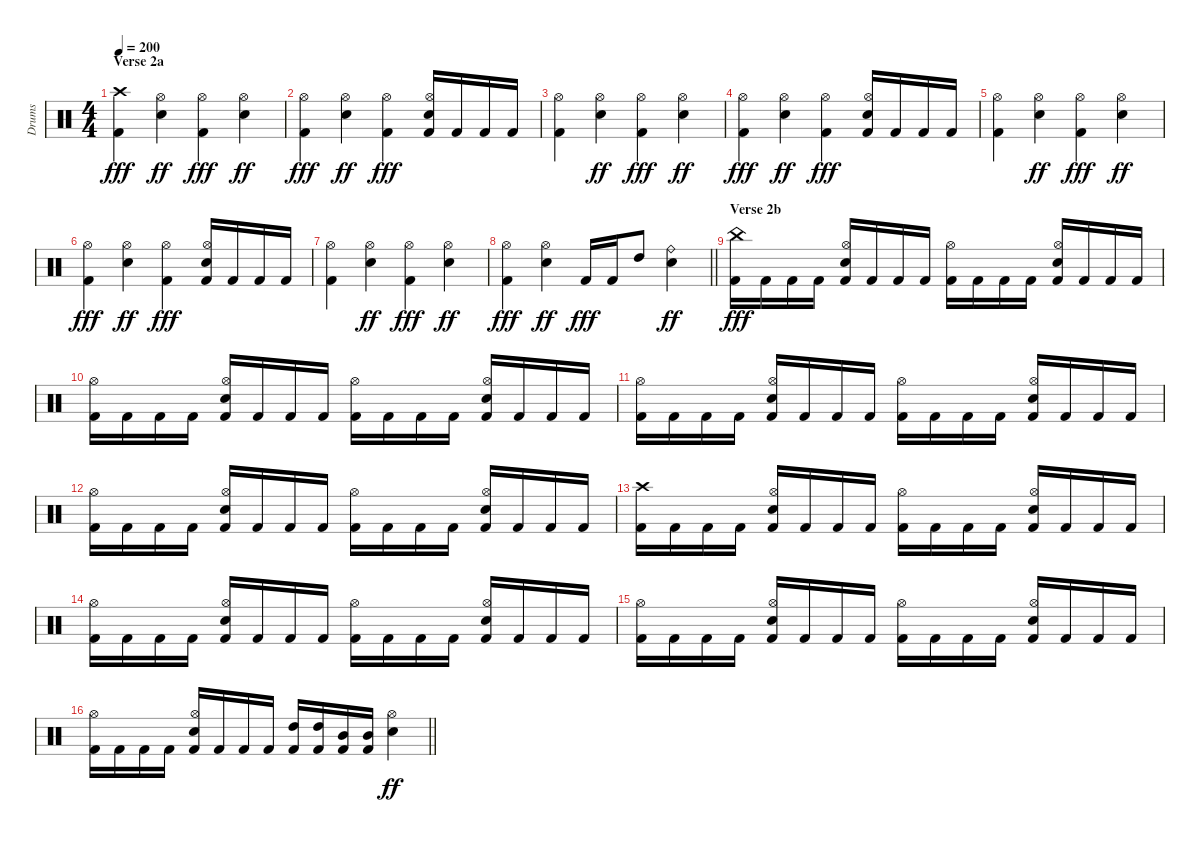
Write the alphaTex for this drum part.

\track ("Drums" "Drums") {instrument percussion}
\staff {score}
\articulation defaults
\ts (4 4)
\section ("" "Verse 2a")
\tempo 200
\clef neutral
\ks c
("Crash high (hit)" "Kick (hit) 2").4{dy fff} ("Hi-Hat (open)" "Electric Snare (hit)").4{dy ff} ("Hi-Hat (open)" "Kick (hit) 2").4{dy fff} ("Hi-Hat (open)" "Electric Snare (hit)").4{dy ff} |
("Hi-Hat (open)" "Kick (hit) 2").4{dy fff} ("Hi-Hat (open)" "Electric Snare (hit)").4{dy ff} ("Hi-Hat (open)" "Kick (hit) 2").4{dy fff} ("Hi-Hat (open)" "Electric Snare (hit)" "Kick (hit) 2").16 "Kick (hit) 2".16 "Kick (hit) 2".16 "Kick (hit) 2".16 |
("Hi-Hat (open)" "Kick (hit) 2").4 ("Hi-Hat (open)" "Electric Snare (hit)").4{dy ff} ("Hi-Hat (open)" "Kick (hit) 2").4{dy fff} ("Hi-Hat (open)" "Electric Snare (hit)").4{dy ff} |
("Hi-Hat (open)" "Kick (hit) 2").4{dy fff} ("Hi-Hat (open)" "Electric Snare (hit)").4{dy ff} ("Hi-Hat (open)" "Kick (hit) 2").4{dy fff} ("Hi-Hat (open)" "Electric Snare (hit)" "Kick (hit) 2").16 "Kick (hit) 2".16 "Kick (hit) 2".16 "Kick (hit) 2".16 |
("Hi-Hat (open)" "Kick (hit) 2").4 ("Hi-Hat (open)" "Electric Snare (hit)").4{dy ff} ("Hi-Hat (open)" "Kick (hit) 2").4{dy fff} ("Hi-Hat (open)" "Electric Snare (hit)").4{dy ff} |
("Hi-Hat (open)" "Kick (hit) 2").4{dy fff} ("Hi-Hat (open)" "Electric Snare (hit)").4{dy ff} ("Hi-Hat (open)" "Kick (hit) 2").4{dy fff} ("Hi-Hat (open)" "Electric Snare (hit)" "Kick (hit) 2").16 "Kick (hit) 2".16 "Kick (hit) 2".16 "Kick (hit) 2".16 |
("Hi-Hat (open)" "Kick (hit) 2").4 ("Hi-Hat (open)" "Electric Snare (hit)").4{dy ff} ("Hi-Hat (open)" "Kick (hit) 2").4{dy fff} ("Hi-Hat (open)" "Electric Snare (hit)").4{dy ff} |
\barLineRight lightlight
("Hi-Hat (open)" "Kick (hit) 2").4{dy fff} ("Hi-Hat (open)" "Electric Snare (hit)").4{dy ff} "Kick (hit) 2".16{dy fff} "Kick (hit) 2".16 "High Tom (hit)".8 ("Ride (bell)" "Electric Snare (hit)").4{dy ff} |
\section ("" "Verse 2b")
("China (hit)" "Kick (hit) 2").16{dy fff} "Kick (hit) 2".16 "Kick (hit) 2".16 "Kick (hit) 2".16 ("Hi-Hat (open)" "Electric Snare (hit)" "Kick (hit) 2").16 "Kick (hit) 2".16 "Kick (hit) 2".16 "Kick (hit) 2".16 ("Hi-Hat (open)" "Kick (hit) 2").16 "Kick (hit) 2".16 "Kick (hit) 2".16 "Kick (hit) 2".16 ("Hi-Hat (open)" "Electric Snare (hit)" "Kick (hit) 2").16 "Kick (hit) 2".16 "Kick (hit) 2".16 "Kick (hit) 2".16 |
("Hi-Hat (open)" "Kick (hit) 2").16 "Kick (hit) 2".16 "Kick (hit) 2".16 "Kick (hit) 2".16 ("Hi-Hat (open)" "Electric Snare (hit)" "Kick (hit) 2").16 "Kick (hit) 2".16 "Kick (hit) 2".16 "Kick (hit) 2".16 ("Hi-Hat (open)" "Kick (hit) 2").16 "Kick (hit) 2".16 "Kick (hit) 2".16 "Kick (hit) 2".16 ("Hi-Hat (open)" "Electric Snare (hit)" "Kick (hit) 2").16 "Kick (hit) 2".16 "Kick (hit) 2".16 "Kick (hit) 2".16 |
("Hi-Hat (open)" "Kick (hit) 2").16 "Kick (hit) 2".16 "Kick (hit) 2".16 "Kick (hit) 2".16 ("Hi-Hat (open)" "Electric Snare (hit)" "Kick (hit) 2").16 "Kick (hit) 2".16 "Kick (hit) 2".16 "Kick (hit) 2".16 ("Hi-Hat (open)" "Kick (hit) 2").16 "Kick (hit) 2".16 "Kick (hit) 2".16 "Kick (hit) 2".16 ("Hi-Hat (open)" "Electric Snare (hit)" "Kick (hit) 2").16 "Kick (hit) 2".16 "Kick (hit) 2".16 "Kick (hit) 2".16 |
("Hi-Hat (open)" "Kick (hit) 2").16 "Kick (hit) 2".16 "Kick (hit) 2".16 "Kick (hit) 2".16 ("Hi-Hat (open)" "Electric Snare (hit)" "Kick (hit) 2").16 "Kick (hit) 2".16 "Kick (hit) 2".16 "Kick (hit) 2".16 ("Hi-Hat (open)" "Kick (hit) 2").16 "Kick (hit) 2".16 "Kick (hit) 2".16 "Kick (hit) 2".16 ("Hi-Hat (open)" "Electric Snare (hit)" "Kick (hit) 2").16 "Kick (hit) 2".16 "Kick (hit) 2".16 "Kick (hit) 2".16 |
("Crash high (hit)" "Kick (hit) 2").16 "Kick (hit) 2".16 "Kick (hit) 2".16 "Kick (hit) 2".16 ("Hi-Hat (open)" "Electric Snare (hit)" "Kick (hit) 2").16 "Kick (hit) 2".16 "Kick (hit) 2".16 "Kick (hit) 2".16 ("Hi-Hat (open)" "Kick (hit) 2").16 "Kick (hit) 2".16 "Kick (hit) 2".16 "Kick (hit) 2".16 ("Hi-Hat (open)" "Electric Snare (hit)" "Kick (hit) 2").16 "Kick (hit) 2".16 "Kick (hit) 2".16 "Kick (hit) 2".16 |
("Hi-Hat (open)" "Kick (hit) 2").16 "Kick (hit) 2".16 "Kick (hit) 2".16 "Kick (hit) 2".16 ("Hi-Hat (open)" "Electric Snare (hit)" "Kick (hit) 2").16 "Kick (hit) 2".16 "Kick (hit) 2".16 "Kick (hit) 2".16 ("Hi-Hat (open)" "Kick (hit) 2").16 "Kick (hit) 2".16 "Kick (hit) 2".16 "Kick (hit) 2".16 ("Hi-Hat (open)" "Electric Snare (hit)" "Kick (hit) 2").16 "Kick (hit) 2".16 "Kick (hit) 2".16 "Kick (hit) 2".16 |
("Hi-Hat (open)" "Kick (hit) 2").16 "Kick (hit) 2".16 "Kick (hit) 2".16 "Kick (hit) 2".16 ("Hi-Hat (open)" "Electric Snare (hit)" "Kick (hit) 2").16 "Kick (hit) 2".16 "Kick (hit) 2".16 "Kick (hit) 2".16 ("Hi-Hat (open)" "Kick (hit) 2").16 "Kick (hit) 2".16 "Kick (hit) 2".16 "Kick (hit) 2".16 ("Hi-Hat (open)" "Electric Snare (hit)" "Kick (hit) 2").16 "Kick (hit) 2".16 "Kick (hit) 2".16 "Kick (hit) 2".16 |
\barLineRight lightlight
("Hi-Hat (open)" "Kick (hit) 2").16 "Kick (hit) 2".16 "Kick (hit) 2".16 "Kick (hit) 2".16 ("Hi-Hat (open)" "Electric Snare (hit)" "Kick (hit) 2").16 "Kick (hit) 2".16 "Kick (hit) 2".16 "Kick (hit) 2".16 ("High Tom (hit)" "Kick (hit) 2").16 ("High Tom (hit)" "Kick (hit) 2").16 ("Mid Tom (hit)" "Kick (hit) 2").16 ("Mid Tom (hit)" "Kick (hit) 2").16 ("Hi-Hat (open)" "Electric Snare (hit)").4{dy ff}
